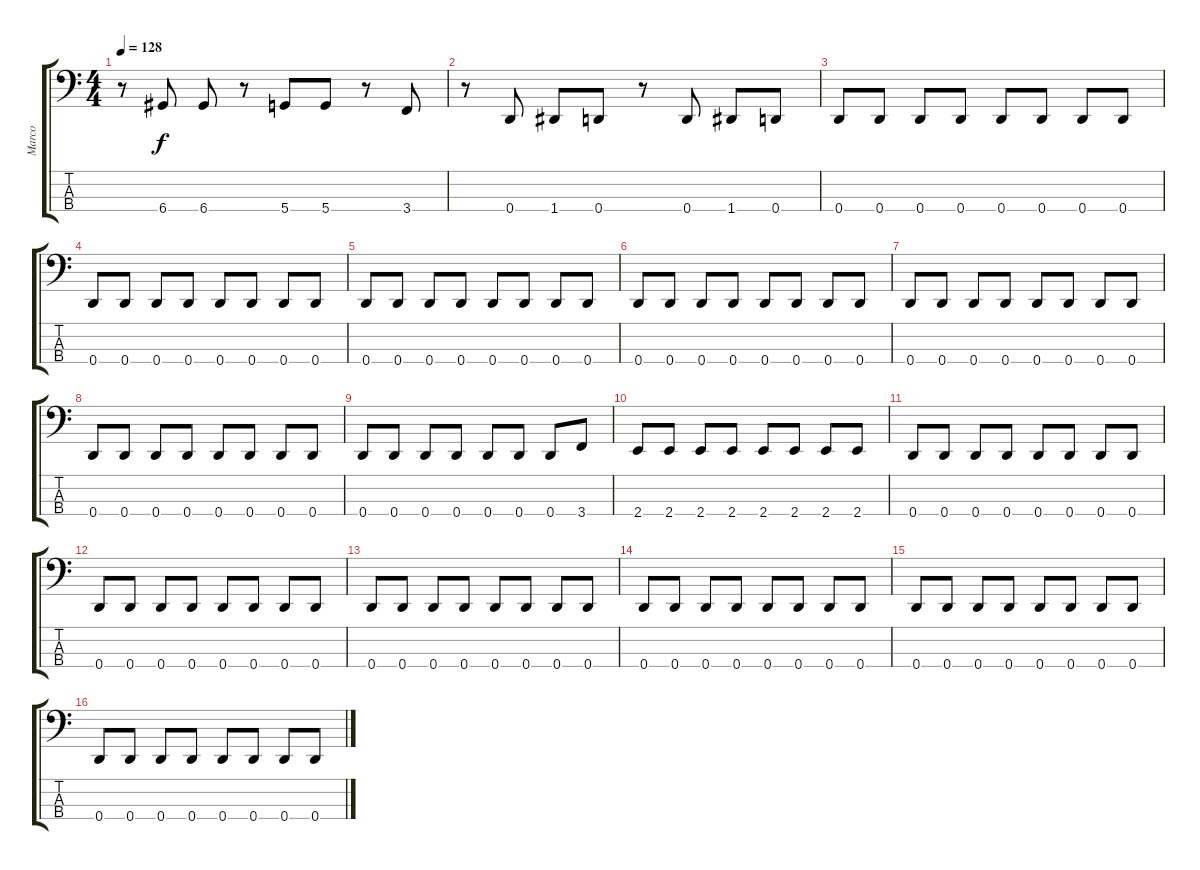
\track ("Marco" "Marco") {instrument electricbassfinger}
\staff {score tabs}
\tuning (G2 D2 A1 D1) {hide}
\ts (4 4)
\tempo 128
\clef f4
\ks c
r.8{dy f instrument slapbass1} 6.4.8 6.4.8 r.8 5.4.8 5.4.8 r.8 3.4.8 |
r.8 0.4.8 1.4.8 0.4.8 r.8 0.4.8 1.4.8 0.4.8 |
0.4.8{instrument electricbassfinger} 0.4.8 0.4.8 0.4.8 0.4.8 0.4.8 0.4.8 0.4.8 |
0.4.8 0.4.8 0.4.8 0.4.8 0.4.8 0.4.8 0.4.8 0.4.8 |
0.4.8 0.4.8 0.4.8 0.4.8 0.4.8 0.4.8 0.4.8 0.4.8 |
0.4.8 0.4.8 0.4.8 0.4.8 0.4.8 0.4.8 0.4.8 0.4.8 |
0.4.8 0.4.8 0.4.8 0.4.8 0.4.8 0.4.8 0.4.8 0.4.8 |
0.4.8 0.4.8 0.4.8 0.4.8 0.4.8 0.4.8 0.4.8 0.4.8 |
0.4.8 0.4.8 0.4.8 0.4.8 0.4.8 0.4.8 0.4.8 3.4.8 |
2.4.8 2.4.8 2.4.8 2.4.8 2.4.8 2.4.8 2.4.8 2.4.8 |
0.4.8{instrument electricbassfinger} 0.4.8 0.4.8 0.4.8 0.4.8 0.4.8 0.4.8 0.4.8 |
0.4.8 0.4.8 0.4.8 0.4.8 0.4.8 0.4.8 0.4.8 0.4.8 |
0.4.8 0.4.8 0.4.8 0.4.8 0.4.8 0.4.8 0.4.8 0.4.8 |
0.4.8 0.4.8 0.4.8 0.4.8 0.4.8 0.4.8 0.4.8 0.4.8 |
0.4.8 0.4.8 0.4.8 0.4.8 0.4.8 0.4.8 0.4.8 0.4.8 |
0.4.8 0.4.8 0.4.8 0.4.8 0.4.8 0.4.8 0.4.8 0.4.8
